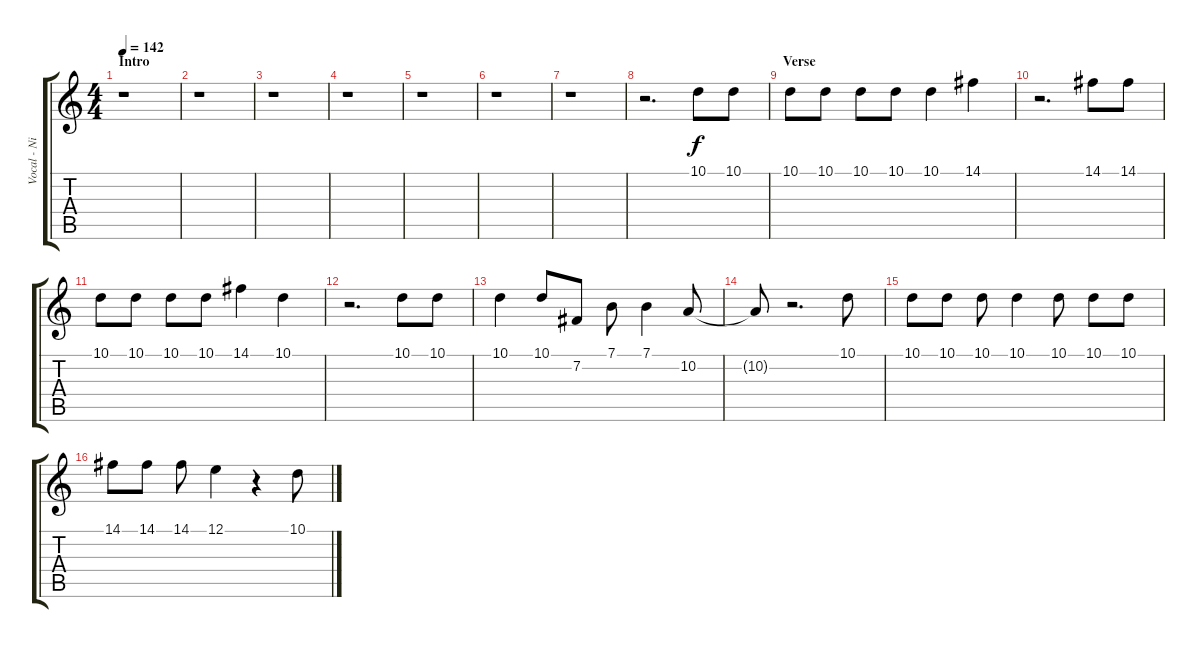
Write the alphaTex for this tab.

\track ("Vocal - Nikola" "Vocal - Ni") {instrument flute}
\staff {score tabs}
\tuning (E4 B3 G3 D3 A2 E2) {hide}
\ts (4 4)
\section ("" "Intro")
\tempo 142
\clef g2
\ks c
r.1{dy f instrument flute} |
r.1 |
r.1 |
r.1 |
r.1 |
r.1 |
r.1 |
r.2{d} 10.1.8 10.1.8 |
\section ("" "Verse")
10.1.8 10.1.8 10.1.8 10.1.8 10.1.4 14.1.4 |
r.2{d} 14.1.8 14.1.8 |
10.1.8 10.1.8 10.1.8 10.1.8 14.1.4 10.1.4 |
r.2{d} 10.1.8 10.1.8 |
10.1.4 10.1.8 7.2.8 7.1.8 7.1.4 10.2.8 |
10.2{t}.8 r.2{d} 10.1.8 |
10.1.8 10.1.8 10.1.8 10.1.4 10.1.8 10.1.8 10.1.8 |
14.1.8 14.1.8 14.1.8 12.1.4 r.4 10.1.8
